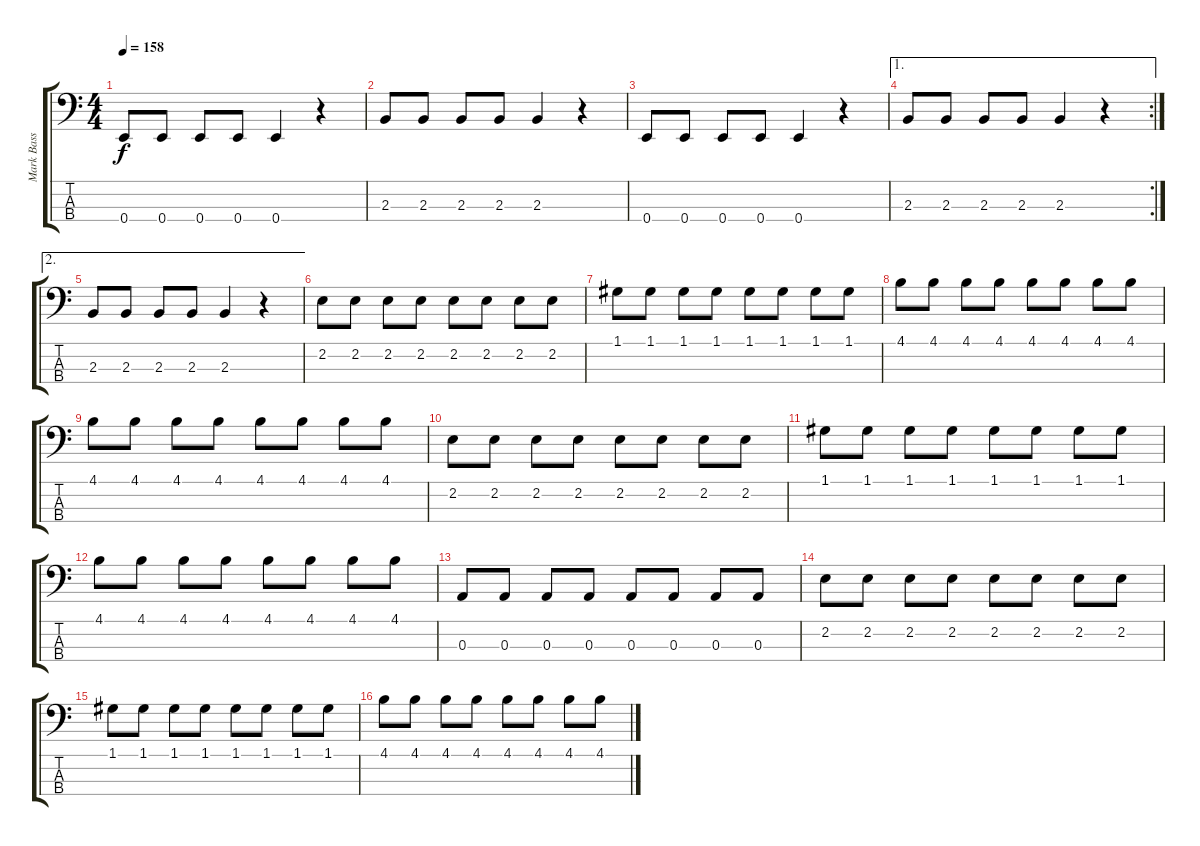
\track ("Mark Bass" "Mark Bass") {instrument electricbassfinger}
\staff {score tabs}
\tuning (G2 D2 A1 E1) {hide}
\ts (4 4)
\tempo 158
\clef f4
\ks c
0.4.8{dy f} 0.4.8 0.4.8 0.4.8 0.4.4 r.4 |
2.3.8 2.3.8 2.3.8 2.3.8 2.3.4 r.4 |
0.4.8 0.4.8 0.4.8 0.4.8 0.4.4 r.4 |
\ae 1
\rc 2
2.3.8 2.3.8 2.3.8 2.3.8 2.3.4 r.4 |
\ae 2
2.3.8 2.3.8 2.3.8 2.3.8 2.3.4 r.4 |
2.2.8 2.2.8 2.2.8 2.2.8 2.2.8 2.2.8 2.2.8 2.2.8 |
1.1.8 1.1.8 1.1.8 1.1.8 1.1.8 1.1.8 1.1.8 1.1.8 |
4.1.8 4.1.8 4.1.8 4.1.8 4.1.8 4.1.8 4.1.8 4.1.8 |
4.1.8 4.1.8 4.1.8 4.1.8 4.1.8 4.1.8 4.1.8 4.1.8 |
2.2.8 2.2.8 2.2.8 2.2.8 2.2.8 2.2.8 2.2.8 2.2.8 |
1.1.8 1.1.8 1.1.8 1.1.8 1.1.8 1.1.8 1.1.8 1.1.8 |
4.1.8 4.1.8 4.1.8 4.1.8 4.1.8 4.1.8 4.1.8 4.1.8 |
0.3.8 0.3.8 0.3.8 0.3.8 0.3.8 0.3.8 0.3.8 0.3.8 |
2.2.8 2.2.8 2.2.8 2.2.8 2.2.8 2.2.8 2.2.8 2.2.8 |
1.1.8 1.1.8 1.1.8 1.1.8 1.1.8 1.1.8 1.1.8 1.1.8 |
4.1.8 4.1.8 4.1.8 4.1.8 4.1.8 4.1.8 4.1.8 4.1.8
